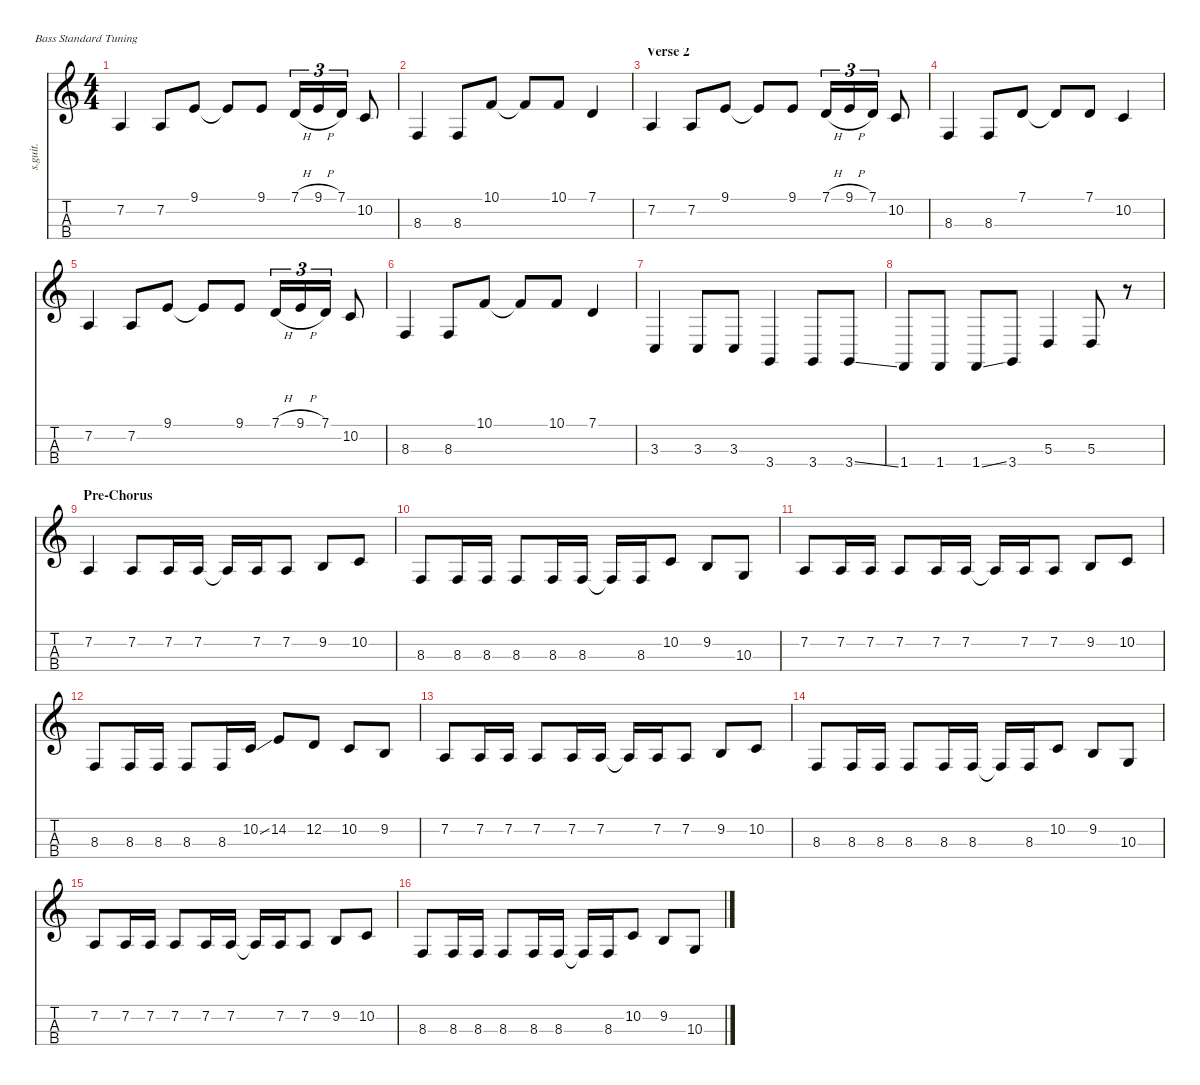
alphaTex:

\defaultSystemsLayout 4
\hideDynamics
\bracketExtendMode nobrackets
\track ("M. Balzary (Flea)" "s.guit.") {instrument electricbassfinger}
\staff {score tabs}
\tuning (G2 D2 A1 E1)
\ts (4 4)
\tempo (96 hide)
\clef g2
\ks c
7.2.4{lyrics (0 "") lyrics (1 "") lyrics (2 "") lyrics (3 "") lyrics (4 "") dy f} 7.2.8{lyrics (0 "") lyrics (1 "") lyrics (2 "") lyrics (3 "") lyrics (4 "")} 9.1.8{lyrics (0 "") lyrics (1 "") lyrics (2 "") lyrics (3 "") lyrics (4 "")} 9.1{t}.8{lyrics (0 "") lyrics (1 "") lyrics (2 "") lyrics (3 "") lyrics (4 "")} 9.1.8{lyrics (0 "") lyrics (1 "") lyrics (2 "") lyrics (3 "") lyrics (4 "")} 7.1{h}.16{tu (3 2) lyrics (0 "") lyrics (1 "") lyrics (2 "") lyrics (3 "") lyrics (4 "")} 9.1{h}.16{tu (3 2) lyrics (0 "") lyrics (1 "") lyrics (2 "") lyrics (3 "") lyrics (4 "")} 7.1.16{tu (3 2) lyrics (0 "") lyrics (1 "") lyrics (2 "") lyrics (3 "") lyrics (4 "")} 10.2.8{lyrics (0 "") lyrics (1 "") lyrics (2 "") lyrics (3 "") lyrics (4 "")} |
8.3.4{lyrics (0 "") lyrics (1 "") lyrics (2 "") lyrics (3 "") lyrics (4 "")} 8.3.8{lyrics (0 "") lyrics (1 "") lyrics (2 "") lyrics (3 "") lyrics (4 "")} 10.1.8{lyrics (0 "") lyrics (1 "") lyrics (2 "") lyrics (3 "") lyrics (4 "")} 10.1{t}.8{lyrics (0 "") lyrics (1 "") lyrics (2 "") lyrics (3 "") lyrics (4 "")} 10.1.8{lyrics (0 "") lyrics (1 "") lyrics (2 "") lyrics (3 "") lyrics (4 "")} 7.1.4{lyrics (0 "") lyrics (1 "") lyrics (2 "") lyrics (3 "") lyrics (4 "")} |
\section ("" "Verse 2")
7.2.4{lyrics (0 "") lyrics (1 "") lyrics (2 "") lyrics (3 "") lyrics (4 "")} 7.2.8{lyrics (0 "") lyrics (1 "") lyrics (2 "") lyrics (3 "") lyrics (4 "")} 9.1.8{lyrics (0 "") lyrics (1 "") lyrics (2 "") lyrics (3 "") lyrics (4 "")} 9.1{t}.8{lyrics (0 "") lyrics (1 "") lyrics (2 "") lyrics (3 "") lyrics (4 "")} 9.1.8{lyrics (0 "") lyrics (1 "") lyrics (2 "") lyrics (3 "") lyrics (4 "")} 7.1{h}.16{tu (3 2) lyrics (0 "") lyrics (1 "") lyrics (2 "") lyrics (3 "") lyrics (4 "")} 9.1{h}.16{tu (3 2) lyrics (0 "") lyrics (1 "") lyrics (2 "") lyrics (3 "") lyrics (4 "")} 7.1.16{tu (3 2) lyrics (0 "") lyrics (1 "") lyrics (2 "") lyrics (3 "") lyrics (4 "")} 10.2.8{lyrics (0 "") lyrics (1 "") lyrics (2 "") lyrics (3 "") lyrics (4 "")} |
8.3.4{lyrics (0 "") lyrics (1 "") lyrics (2 "") lyrics (3 "") lyrics (4 "")} 8.3.8{lyrics (0 "") lyrics (1 "") lyrics (2 "") lyrics (3 "") lyrics (4 "")} 7.1.8{lyrics (0 "") lyrics (1 "") lyrics (2 "") lyrics (3 "") lyrics (4 "")} 7.1{t}.8{lyrics (0 "") lyrics (1 "") lyrics (2 "") lyrics (3 "") lyrics (4 "")} 7.1.8{lyrics (0 "") lyrics (1 "") lyrics (2 "") lyrics (3 "") lyrics (4 "")} 10.2.4{lyrics (0 "") lyrics (1 "") lyrics (2 "") lyrics (3 "") lyrics (4 "")} |
7.2.4{lyrics (0 "") lyrics (1 "") lyrics (2 "") lyrics (3 "") lyrics (4 "")} 7.2.8{lyrics (0 "") lyrics (1 "") lyrics (2 "") lyrics (3 "") lyrics (4 "")} 9.1.8{lyrics (0 "") lyrics (1 "") lyrics (2 "") lyrics (3 "") lyrics (4 "")} 9.1{t}.8{lyrics (0 "") lyrics (1 "") lyrics (2 "") lyrics (3 "") lyrics (4 "")} 9.1.8{lyrics (0 "") lyrics (1 "") lyrics (2 "") lyrics (3 "") lyrics (4 "")} 7.1{h}.16{tu (3 2) lyrics (0 "") lyrics (1 "") lyrics (2 "") lyrics (3 "") lyrics (4 "")} 9.1{h}.16{tu (3 2) lyrics (0 "") lyrics (1 "") lyrics (2 "") lyrics (3 "") lyrics (4 "")} 7.1.16{tu (3 2) lyrics (0 "") lyrics (1 "") lyrics (2 "") lyrics (3 "") lyrics (4 "")} 10.2.8{lyrics (0 "") lyrics (1 "") lyrics (2 "") lyrics (3 "") lyrics (4 "")} |
8.3.4{lyrics (0 "") lyrics (1 "") lyrics (2 "") lyrics (3 "") lyrics (4 "")} 8.3.8{lyrics (0 "") lyrics (1 "") lyrics (2 "") lyrics (3 "") lyrics (4 "")} 10.1.8{lyrics (0 "") lyrics (1 "") lyrics (2 "") lyrics (3 "") lyrics (4 "")} 10.1{t}.8{lyrics (0 "") lyrics (1 "") lyrics (2 "") lyrics (3 "") lyrics (4 "")} 10.1.8{lyrics (0 "") lyrics (1 "") lyrics (2 "") lyrics (3 "") lyrics (4 "")} 7.1.4{lyrics (0 "") lyrics (1 "") lyrics (2 "") lyrics (3 "") lyrics (4 "")} |
3.3.4{lyrics (0 "") lyrics (1 "") lyrics (2 "") lyrics (3 "") lyrics (4 "")} 3.3.8{lyrics (0 "") lyrics (1 "") lyrics (2 "") lyrics (3 "") lyrics (4 "")} 3.3.8{lyrics (0 "") lyrics (1 "") lyrics (2 "") lyrics (3 "") lyrics (4 "")} 3.4.4{lyrics (0 "") lyrics (1 "") lyrics (2 "") lyrics (3 "") lyrics (4 "")} 3.4.8{lyrics (0 "") lyrics (1 "") lyrics (2 "") lyrics (3 "") lyrics (4 "")} 3.4{ss}.8{lyrics (0 "") lyrics (1 "") lyrics (2 "") lyrics (3 "") lyrics (4 "")} |
1.4.8{lyrics (0 "") lyrics (1 "") lyrics (2 "") lyrics (3 "") lyrics (4 "")} 1.4.8{lyrics (0 "") lyrics (1 "") lyrics (2 "") lyrics (3 "") lyrics (4 "")} 1.4{ss}.8{lyrics (0 "") lyrics (1 "") lyrics (2 "") lyrics (3 "") lyrics (4 "")} 3.4.8{lyrics (0 "") lyrics (1 "") lyrics (2 "") lyrics (3 "") lyrics (4 "")} 5.3.4{lyrics (0 "") lyrics (1 "") lyrics (2 "") lyrics (3 "") lyrics (4 "")} 5.3.8{lyrics (0 "") lyrics (1 "") lyrics (2 "") lyrics (3 "") lyrics (4 "")} r.8 |
\section ("" "Pre-Chorus")
7.2.4{lyrics (0 "") lyrics (1 "") lyrics (2 "") lyrics (3 "") lyrics (4 "")} 7.2.8{lyrics (0 "") lyrics (1 "") lyrics (2 "") lyrics (3 "") lyrics (4 "")} 7.2.16{lyrics (0 "") lyrics (1 "") lyrics (2 "") lyrics (3 "") lyrics (4 "")} 7.2.16{lyrics (0 "") lyrics (1 "") lyrics (2 "") lyrics (3 "") lyrics (4 "")} 7.2{t}.16{lyrics (0 "") lyrics (1 "") lyrics (2 "") lyrics (3 "") lyrics (4 "")} 7.2.16{lyrics (0 "") lyrics (1 "") lyrics (2 "") lyrics (3 "") lyrics (4 "")} 7.2.8{lyrics (0 "") lyrics (1 "") lyrics (2 "") lyrics (3 "") lyrics (4 "")} 9.2.8{lyrics (0 "") lyrics (1 "") lyrics (2 "") lyrics (3 "") lyrics (4 "")} 10.2.8{lyrics (0 "") lyrics (1 "") lyrics (2 "") lyrics (3 "") lyrics (4 "")} |
8.3.8{lyrics (0 "") lyrics (1 "") lyrics (2 "") lyrics (3 "") lyrics (4 "")} 8.3.16{lyrics (0 "") lyrics (1 "") lyrics (2 "") lyrics (3 "") lyrics (4 "")} 8.3.16{lyrics (0 "") lyrics (1 "") lyrics (2 "") lyrics (3 "") lyrics (4 "")} 8.3.8{lyrics (0 "") lyrics (1 "") lyrics (2 "") lyrics (3 "") lyrics (4 "")} 8.3.16{lyrics (0 "") lyrics (1 "") lyrics (2 "") lyrics (3 "") lyrics (4 "")} 8.3.16{lyrics (0 "") lyrics (1 "") lyrics (2 "") lyrics (3 "") lyrics (4 "")} 8.3{t}.16{lyrics (0 "") lyrics (1 "") lyrics (2 "") lyrics (3 "") lyrics (4 "")} 8.3.16{lyrics (0 "") lyrics (1 "") lyrics (2 "") lyrics (3 "") lyrics (4 "")} 10.2.8{lyrics (0 "") lyrics (1 "") lyrics (2 "") lyrics (3 "") lyrics (4 "")} 9.2.8{lyrics (0 "") lyrics (1 "") lyrics (2 "") lyrics (3 "") lyrics (4 "")} 10.3.8{lyrics (0 "") lyrics (1 "") lyrics (2 "") lyrics (3 "") lyrics (4 "")} |
7.2.8{lyrics (0 "") lyrics (1 "") lyrics (2 "") lyrics (3 "") lyrics (4 "")} 7.2.16{lyrics (0 "") lyrics (1 "") lyrics (2 "") lyrics (3 "") lyrics (4 "")} 7.2.16{lyrics (0 "") lyrics (1 "") lyrics (2 "") lyrics (3 "") lyrics (4 "")} 7.2.8{lyrics (0 "") lyrics (1 "") lyrics (2 "") lyrics (3 "") lyrics (4 "")} 7.2.16{lyrics (0 "") lyrics (1 "") lyrics (2 "") lyrics (3 "") lyrics (4 "")} 7.2.16{lyrics (0 "") lyrics (1 "") lyrics (2 "") lyrics (3 "") lyrics (4 "")} 7.2{t}.16{lyrics (0 "") lyrics (1 "") lyrics (2 "") lyrics (3 "") lyrics (4 "")} 7.2.16{lyrics (0 "") lyrics (1 "") lyrics (2 "") lyrics (3 "") lyrics (4 "")} 7.2.8{lyrics (0 "") lyrics (1 "") lyrics (2 "") lyrics (3 "") lyrics (4 "")} 9.2.8{lyrics (0 "") lyrics (1 "") lyrics (2 "") lyrics (3 "") lyrics (4 "")} 10.2.8{lyrics (0 "") lyrics (1 "") lyrics (2 "") lyrics (3 "") lyrics (4 "")} |
8.3.8{lyrics (0 "") lyrics (1 "") lyrics (2 "") lyrics (3 "") lyrics (4 "")} 8.3.16{lyrics (0 "") lyrics (1 "") lyrics (2 "") lyrics (3 "") lyrics (4 "")} 8.3.16{lyrics (0 "") lyrics (1 "") lyrics (2 "") lyrics (3 "") lyrics (4 "")} 8.3.8{lyrics (0 "") lyrics (1 "") lyrics (2 "") lyrics (3 "") lyrics (4 "")} 8.3.16{lyrics (0 "") lyrics (1 "") lyrics (2 "") lyrics (3 "") lyrics (4 "")} 10.2{ss}.16{lyrics (0 "") lyrics (1 "") lyrics (2 "") lyrics (3 "") lyrics (4 "")} 14.2.8{lyrics (0 "") lyrics (1 "") lyrics (2 "") lyrics (3 "") lyrics (4 "")} 12.2.8{lyrics (0 "") lyrics (1 "") lyrics (2 "") lyrics (3 "") lyrics (4 "")} 10.2.8{lyrics (0 "") lyrics (1 "") lyrics (2 "") lyrics (3 "") lyrics (4 "")} 9.2.8{lyrics (0 "") lyrics (1 "") lyrics (2 "") lyrics (3 "") lyrics (4 "")} |
7.2.8{lyrics (0 "") lyrics (1 "") lyrics (2 "") lyrics (3 "") lyrics (4 "")} 7.2.16{lyrics (0 "") lyrics (1 "") lyrics (2 "") lyrics (3 "") lyrics (4 "")} 7.2.16{lyrics (0 "") lyrics (1 "") lyrics (2 "") lyrics (3 "") lyrics (4 "")} 7.2.8{lyrics (0 "") lyrics (1 "") lyrics (2 "") lyrics (3 "") lyrics (4 "")} 7.2.16{lyrics (0 "") lyrics (1 "") lyrics (2 "") lyrics (3 "") lyrics (4 "")} 7.2.16{lyrics (0 "") lyrics (1 "") lyrics (2 "") lyrics (3 "") lyrics (4 "")} 7.2{t}.16{lyrics (0 "") lyrics (1 "") lyrics (2 "") lyrics (3 "") lyrics (4 "")} 7.2.16{lyrics (0 "") lyrics (1 "") lyrics (2 "") lyrics (3 "") lyrics (4 "")} 7.2.8{lyrics (0 "") lyrics (1 "") lyrics (2 "") lyrics (3 "") lyrics (4 "")} 9.2.8{lyrics (0 "") lyrics (1 "") lyrics (2 "") lyrics (3 "") lyrics (4 "")} 10.2.8{lyrics (0 "") lyrics (1 "") lyrics (2 "") lyrics (3 "") lyrics (4 "")} |
8.3.8{lyrics (0 "") lyrics (1 "") lyrics (2 "") lyrics (3 "") lyrics (4 "")} 8.3.16{lyrics (0 "") lyrics (1 "") lyrics (2 "") lyrics (3 "") lyrics (4 "")} 8.3.16{lyrics (0 "") lyrics (1 "") lyrics (2 "") lyrics (3 "") lyrics (4 "")} 8.3.8{lyrics (0 "") lyrics (1 "") lyrics (2 "") lyrics (3 "") lyrics (4 "")} 8.3.16{lyrics (0 "") lyrics (1 "") lyrics (2 "") lyrics (3 "") lyrics (4 "")} 8.3.16{lyrics (0 "") lyrics (1 "") lyrics (2 "") lyrics (3 "") lyrics (4 "")} 8.3{t}.16{lyrics (0 "") lyrics (1 "") lyrics (2 "") lyrics (3 "") lyrics (4 "")} 8.3.16{lyrics (0 "") lyrics (1 "") lyrics (2 "") lyrics (3 "") lyrics (4 "")} 10.2.8{lyrics (0 "") lyrics (1 "") lyrics (2 "") lyrics (3 "") lyrics (4 "")} 9.2.8{lyrics (0 "") lyrics (1 "") lyrics (2 "") lyrics (3 "") lyrics (4 "")} 10.3.8{lyrics (0 "") lyrics (1 "") lyrics (2 "") lyrics (3 "") lyrics (4 "")} |
7.2.8{lyrics (0 "") lyrics (1 "") lyrics (2 "") lyrics (3 "") lyrics (4 "")} 7.2.16{lyrics (0 "") lyrics (1 "") lyrics (2 "") lyrics (3 "") lyrics (4 "")} 7.2.16{lyrics (0 "") lyrics (1 "") lyrics (2 "") lyrics (3 "") lyrics (4 "")} 7.2.8{lyrics (0 "") lyrics (1 "") lyrics (2 "") lyrics (3 "") lyrics (4 "")} 7.2.16{lyrics (0 "") lyrics (1 "") lyrics (2 "") lyrics (3 "") lyrics (4 "")} 7.2.16{lyrics (0 "") lyrics (1 "") lyrics (2 "") lyrics (3 "") lyrics (4 "")} 7.2{t}.16{lyrics (0 "") lyrics (1 "") lyrics (2 "") lyrics (3 "") lyrics (4 "")} 7.2.16{lyrics (0 "") lyrics (1 "") lyrics (2 "") lyrics (3 "") lyrics (4 "")} 7.2.8{lyrics (0 "") lyrics (1 "") lyrics (2 "") lyrics (3 "") lyrics (4 "")} 9.2.8{lyrics (0 "") lyrics (1 "") lyrics (2 "") lyrics (3 "") lyrics (4 "")} 10.2.8{lyrics (0 "") lyrics (1 "") lyrics (2 "") lyrics (3 "") lyrics (4 "")} |
8.3.8{lyrics (0 "") lyrics (1 "") lyrics (2 "") lyrics (3 "") lyrics (4 "")} 8.3.16{lyrics (0 "") lyrics (1 "") lyrics (2 "") lyrics (3 "") lyrics (4 "")} 8.3.16{lyrics (0 "") lyrics (1 "") lyrics (2 "") lyrics (3 "") lyrics (4 "")} 8.3.8{lyrics (0 "") lyrics (1 "") lyrics (2 "") lyrics (3 "") lyrics (4 "")} 8.3.16{lyrics (0 "") lyrics (1 "") lyrics (2 "") lyrics (3 "") lyrics (4 "")} 8.3.16{lyrics (0 "") lyrics (1 "") lyrics (2 "") lyrics (3 "") lyrics (4 "")} 8.3{t}.16{lyrics (0 "") lyrics (1 "") lyrics (2 "") lyrics (3 "") lyrics (4 "")} 8.3.16{lyrics (0 "") lyrics (1 "") lyrics (2 "") lyrics (3 "") lyrics (4 "")} 10.2.8{lyrics (0 "") lyrics (1 "") lyrics (2 "") lyrics (3 "") lyrics (4 "")} 9.2.8{lyrics (0 "") lyrics (1 "") lyrics (2 "") lyrics (3 "") lyrics (4 "")} 10.3.8{lyrics (0 "") lyrics (1 "") lyrics (2 "") lyrics (3 "") lyrics (4 "")}
